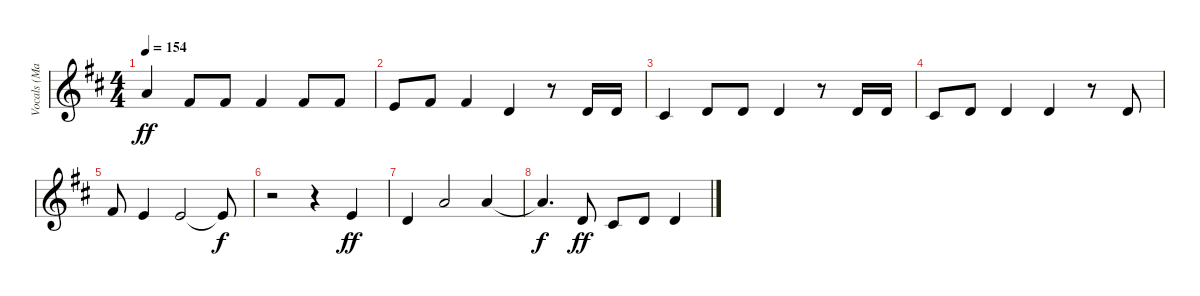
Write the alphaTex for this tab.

\track ("Vocals (Matt Skiba)" "Vocals (Ma") {instrument lead5charang}
\staff {score}
\tuning (E4 B3 G3 D3 A2 E2) {hide}
\ts (4 4)
\tempo 154
\clef g2
\ks bminor
5.1.4{dy ff} 2.1.8 2.1.8 2.1.4 2.1.8 2.1.8 |
0.1.8 2.1.8 2.1.4 3.2.4 r.8 3.2.16 3.2.16 |
2.2.4 3.2.8 3.2.8 3.2.4 r.8 3.2.16 3.2.16 |
2.2.8 3.2.8 3.2.4 3.2.4 r.8 3.2.8 |
2.1.8 0.1.4 0.1.2 0.1{t}.8{dy f} |
r.2 r.4 0.1.4{dy ff} |
3.2.4 5.1.2 5.1.4 |
5.1{t}.4{d dy f} 3.2.8{dy ff} 2.2.8 3.2.8 3.2.4
